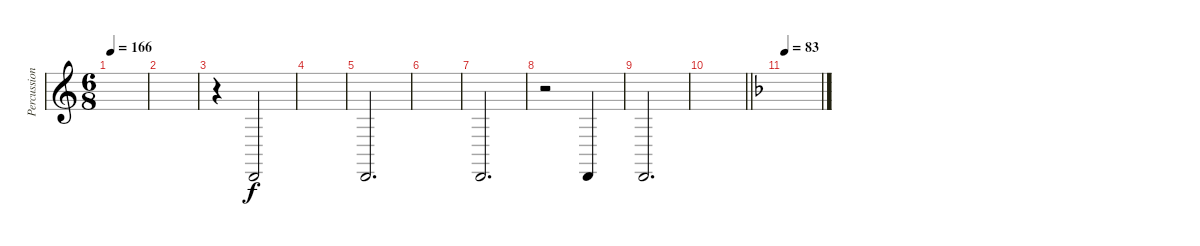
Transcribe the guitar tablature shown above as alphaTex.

\track ("Percussion" "Percussion") {instrument timpani}
\staff {score}
\tuning (E4 B3 G3 D3 A2 E2 B1) {hide}
\ts (6 8)
\tempo 166
\clef g2
\ks c
|
|
r.4 3.7.2 |
|
3.7.2{d} |
|
3.7.2{d} |
r.2 3.7.4 |
3.7.2{d} |
\barLineRight lightlight
|
\section ("" "")
\tempo 83
\ks f
